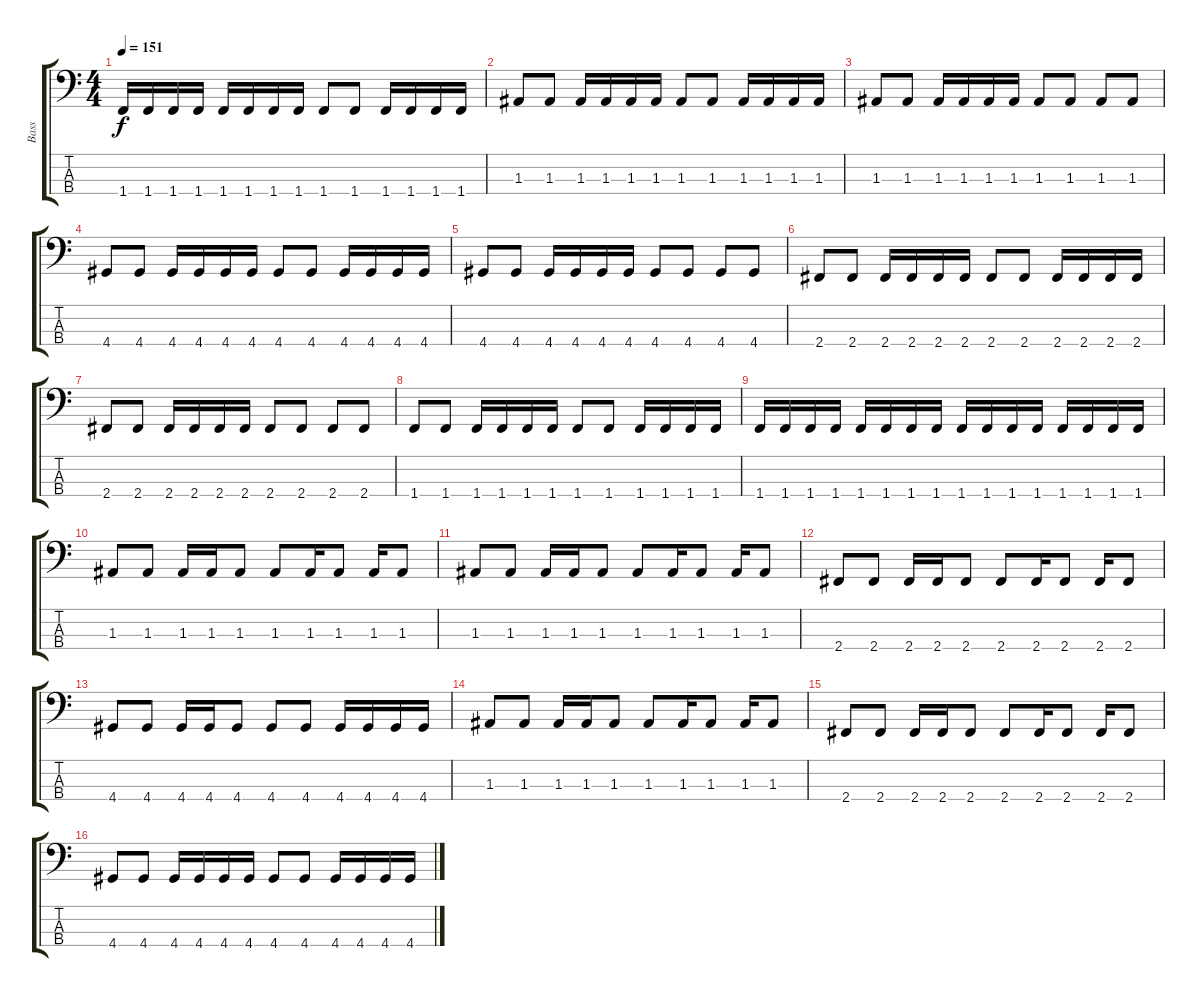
\track ("Bass" "Bass") {instrument electricbassfinger}
\staff {score tabs}
\tuning (G2 D2 A1 E1) {hide}
\ts (4 4)
\tempo 151
\clef f4
\ks c
1.4.16{dy f} 1.4.16 1.4.16 1.4.16 1.4.16 1.4.16 1.4.16 1.4.16 1.4.8 1.4.8 1.4.16 1.4.16 1.4.16 1.4.16 |
1.3.8 1.3.8 1.3.16 1.3.16 1.3.16 1.3.16 1.3.8 1.3.8 1.3.16 1.3.16 1.3.16 1.3.16 |
1.3.8 1.3.8 1.3.16 1.3.16 1.3.16 1.3.16 1.3.8 1.3.8 1.3.8 1.3.8 |
4.4.8 4.4.8 4.4.16 4.4.16 4.4.16 4.4.16 4.4.8 4.4.8 4.4.16 4.4.16 4.4.16 4.4.16 |
4.4.8 4.4.8 4.4.16 4.4.16 4.4.16 4.4.16 4.4.8 4.4.8 4.4.8 4.4.8 |
2.4.8 2.4.8 2.4.16 2.4.16 2.4.16 2.4.16 2.4.8 2.4.8 2.4.16 2.4.16 2.4.16 2.4.16 |
2.4.8 2.4.8 2.4.16 2.4.16 2.4.16 2.4.16 2.4.8 2.4.8 2.4.8 2.4.8 |
1.4.8 1.4.8 1.4.16 1.4.16 1.4.16 1.4.16 1.4.8 1.4.8 1.4.16 1.4.16 1.4.16 1.4.16 |
1.4.16 1.4.16 1.4.16 1.4.16 1.4.16 1.4.16 1.4.16 1.4.16 1.4.16 1.4.16 1.4.16 1.4.16 1.4.16 1.4.16 1.4.16 1.4.16 |
\section ("" "")
1.3.8 1.3.8 1.3.16 1.3.16 1.3.8 1.3.8 1.3.16 1.3.8 1.3.16 1.3.8 |
1.3.8 1.3.8 1.3.16 1.3.16 1.3.8 1.3.8 1.3.16 1.3.8 1.3.16 1.3.8 |
2.4.8 2.4.8 2.4.16 2.4.16 2.4.8 2.4.8 2.4.16 2.4.8 2.4.16 2.4.8 |
4.4.8 4.4.8 4.4.16 4.4.16 4.4.8 4.4.8 4.4.8 4.4.16 4.4.16 4.4.16 4.4.16 |
1.3.8 1.3.8 1.3.16 1.3.16 1.3.8 1.3.8 1.3.16 1.3.8 1.3.16 1.3.8 |
2.4.8 2.4.8 2.4.16 2.4.16 2.4.8 2.4.8 2.4.16 2.4.8 2.4.16 2.4.8 |
4.4.8 4.4.8 4.4.16 4.4.16 4.4.16 4.4.16 4.4.8 4.4.8 4.4.16 4.4.16 4.4.16 4.4.16
